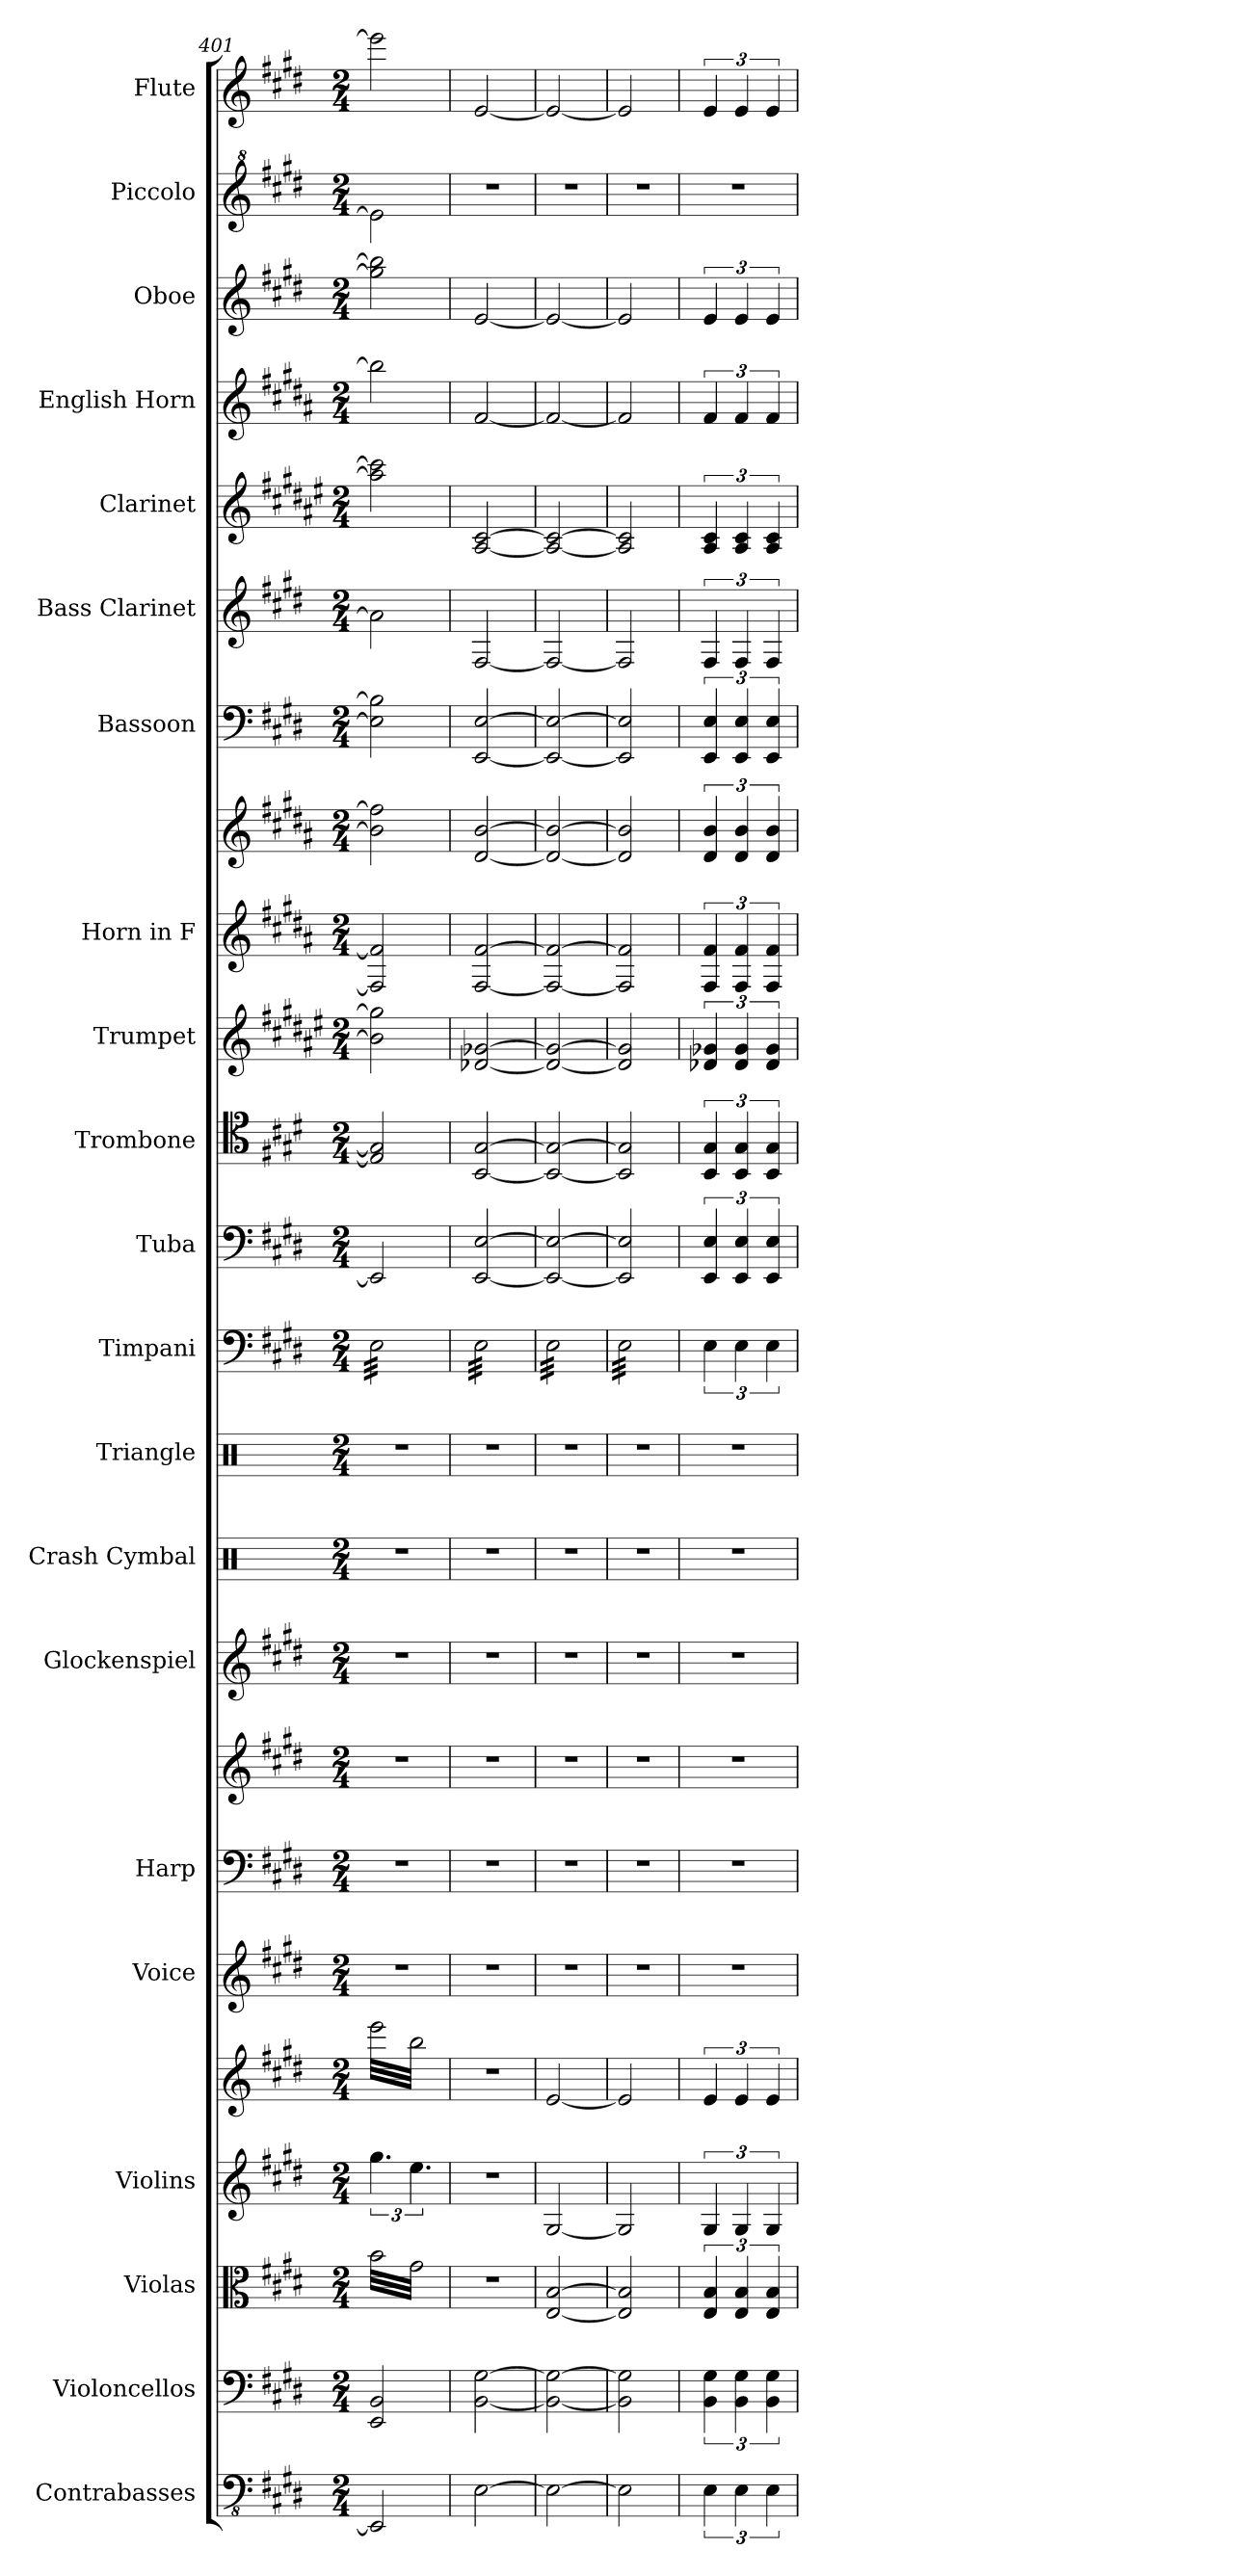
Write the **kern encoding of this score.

**kern	**kern	**kern	**kern	**kern	**kern	**kern	**kern	**kern	**kern	**kern	**kern	**kern	**kern	**kern	**kern	**kern	**kern	**kern	**kern	**kern	**kern	**kern	**kern
*part21	*part20	*part19	*part18	*part18	*part17	*part16	*part16	*part15	*part14	*part13	*part12	*part11	*part10	*part9	*part8	*part8	*part7	*part6	*part5	*part4	*part3	*part2	*part1
*staff24	*staff23	*staff22	*staff21	*staff20	*staff19	*staff18	*staff17	*staff16	*staff15	*staff14	*staff13	*staff12	*staff11	*staff10	*staff9	*staff8	*staff7	*staff6	*staff5	*staff4	*staff3	*staff2	*staff1
*I"Contrabasses	*I"Violoncellos	*I"Violas	*I"Violins	*	*I"Voice	*I"Harp	*	*I"Glockenspiel	*I"Crash Cymbal	*I"Triangle	*I"Timpani	*I"Tuba	*I"Trombone	*I"Trumpet	*I"Horn in F	*	*I"Bassoon	*I"Bass Clarinet	*I"Clarinet	*I"English Horn	*I"Oboe	*I"Piccolo	*I"Flute
*I'Cbs.	*I'Vcs.	*I'Vlas.	*I'Vlns.	*	*I'Vo.	*I'Hrp.	*	*I'Glk.	*I'Cr. Cym.	*I'Trgl.	*I'Timp.	*I'Tba.	*I'Tbn.	*I'Tpt.	*	*	*I'Bsn.	*I'B. Cl.	*I'Cl.	*I'E. Hn.	*I'Ob.	*I'Picc.	*I'Fl.
*clefFv4	*clefF4	*clefC3	*clefG2	*clefG2	*clefG2	*clefF4	*clefG2	*clefG2	*clefX	*clefX	*clefF4	*clefF4	*clefC4	*clefG2	*clefG2	*clefG2	*clefF4	*clefG2	*clefG2	*clefG2	*clefG2	*clefG^2	*clefG2
*	*	*	*	*	*	*	*	*ITrd-14c-24	*	*	*	*	*	*ITrd1c2	*ITrd4c7	*ITrd4c7	*	*ITrd8c14	*ITrd1c2	*ITrd4c7	*	*ITrd-7c-12	*
*k[f#c#g#d#]	*k[f#c#g#d#]	*k[f#c#g#d#]	*k[f#c#g#d#]	*k[f#c#g#d#]	*k[f#c#g#d#]	*k[f#c#g#d#]	*k[f#c#g#d#]	*k[f#c#g#d#]	*k[]	*k[]	*k[f#c#g#d#]	*k[f#c#g#d#]	*k[f#c#g#d#]	*k[f#c#g#d#]	*k[f#c#g#d#]	*k[f#c#g#d#]	*k[f#c#g#d#]	*k[f#c#g#d#]	*k[f#c#g#d#]	*k[f#c#g#d#]	*k[f#c#g#d#]	*k[f#c#g#d#]	*k[f#c#g#d#]
*M2/4	*M2/4	*M2/4	*M2/4	*M2/4	*M2/4	*M2/4	*M2/4	*M2/4	*M2/4	*M2/4	*M2/4	*M2/4	*M2/4	*M2/4	*M2/4	*M2/4	*M2/4	*M2/4	*M2/4	*M2/4	*M2/4	*M2/4	*M2/4
=401	=401	=401	=401	=401	=401	=401	=401	=401	=401	=401	=401	=401	=401	=401	=401	=401	=401	=401	=401	=401	=401	=401	=401
*	*	*tremolo	*	*	*	*	*	*	*	*	*	*	*	*	*	*	*	*	*	*	*	*	*
*	*	*	*	*tremolo	*	*	*	*	*	*	*	*	*	*	*	*	*	*	*	*	*	*	*
*	*	*	*	*	*	*	*	*	*	*	*tremolo	*	*	*	*	*	*	*	*	*	*	*	*
2EEE/]	2EE/ 2BB/	32b\LLL	6.gg#\	32eee\LLL	2r	2r	2r	2r	2r	2r	32E\LLL	2EE/]	2E/] 2G#/]	2a-\] 2ff-\]	2BB/] 2B/]	2e\] 2b\]	2E\] 2B\]	2A\]	2gg#\] 2bb\]	2ee\]	2gg#\] 2bb\]	2eee\]	2eee\]
.	.	32g#\	.	32bb\	.	.	.	.	.	.	32E\	.	.	.	.	.	.	.	.	.	.	.	.
.	.	32b\	.	32eee\	.	.	.	.	.	.	32E\	.	.	.	.	.	.	.	.	.	.	.	.
.	.	32g#\	.	32bb\	.	.	.	.	.	.	32E\	.	.	.	.	.	.	.	.	.	.	.	.
.	.	32b\	.	32eee\	.	.	.	.	.	.	32E\	.	.	.	.	.	.	.	.	.	.	.	.
.	.	32g#\	.	32bb\	.	.	.	.	.	.	32E\	.	.	.	.	.	.	.	.	.	.	.	.
.	.	32b\	.	32eee\	.	.	.	.	.	.	32E\	.	.	.	.	.	.	.	.	.	.	.	.
.	.	32g#\	.	32bb\	.	.	.	.	.	.	32E\	.	.	.	.	.	.	.	.	.	.	.	.
.	.	32b\	6.ee\	32eee\	.	.	.	.	.	.	32E\	.	.	.	.	.	.	.	.	.	.	.	.
.	.	32g#\	.	32bb\	.	.	.	.	.	.	32E\	.	.	.	.	.	.	.	.	.	.	.	.
.	.	32b\	.	32eee\	.	.	.	.	.	.	32E\	.	.	.	.	.	.	.	.	.	.	.	.
.	.	32g#\	.	32bb\	.	.	.	.	.	.	32E\	.	.	.	.	.	.	.	.	.	.	.	.
.	.	32b\	.	32eee\	.	.	.	.	.	.	32E\	.	.	.	.	.	.	.	.	.	.	.	.
.	.	32g#\	.	32bb\	.	.	.	.	.	.	32E\	.	.	.	.	.	.	.	.	.	.	.	.
.	.	32b\	.	32eee\	.	.	.	.	.	.	32E\	.	.	.	.	.	.	.	.	.	.	.	.
.	.	32g#\JJJ	.	32bb\JJJ	.	.	.	.	.	.	32E\JJJ	.	.	.	.	.	.	.	.	.	.	.	.
*	*	*	*	*Xtremolo	*	*	*	*	*	*	*	*	*	*	*	*	*	*	*	*	*	*	*
*	*	*Xtremolo	*	*	*	*	*	*	*	*	*	*	*	*	*	*	*	*	*	*	*	*	*
=402	=402	=402	=402	=402	=402	=402	=402	=402	=402	=402	=402	=402	=402	=402	=402	=402	=402	=402	=402	=402	=402	=402	=402
[2EE\	[2BB\ [2G#\	2r	2r	2r	2r	2r	2r	2r	2r	2r	32E\LLL	[2EE/ [2E/	[2BB/ [2G#/	[2c-X/ [2f-X/	[2BB/ [2B/	[2G#/ [2e/	[2EE/ [2E/	[2FF#/	[2G#/ [2B/	[2B/	[2e/	2r	[2e/
.	.	.	.	.	.	.	.	.	.	.	32E\	.	.	.	.	.	.	.	.	.	.	.	.
.	.	.	.	.	.	.	.	.	.	.	32E\	.	.	.	.	.	.	.	.	.	.	.	.
.	.	.	.	.	.	.	.	.	.	.	32E\	.	.	.	.	.	.	.	.	.	.	.	.
.	.	.	.	.	.	.	.	.	.	.	32E\	.	.	.	.	.	.	.	.	.	.	.	.
.	.	.	.	.	.	.	.	.	.	.	32E\	.	.	.	.	.	.	.	.	.	.	.	.
.	.	.	.	.	.	.	.	.	.	.	32E\	.	.	.	.	.	.	.	.	.	.	.	.
.	.	.	.	.	.	.	.	.	.	.	32E\	.	.	.	.	.	.	.	.	.	.	.	.
.	.	.	.	.	.	.	.	.	.	.	32E\	.	.	.	.	.	.	.	.	.	.	.	.
.	.	.	.	.	.	.	.	.	.	.	32E\	.	.	.	.	.	.	.	.	.	.	.	.
.	.	.	.	.	.	.	.	.	.	.	32E\	.	.	.	.	.	.	.	.	.	.	.	.
.	.	.	.	.	.	.	.	.	.	.	32E\	.	.	.	.	.	.	.	.	.	.	.	.
.	.	.	.	.	.	.	.	.	.	.	32E\	.	.	.	.	.	.	.	.	.	.	.	.
.	.	.	.	.	.	.	.	.	.	.	32E\	.	.	.	.	.	.	.	.	.	.	.	.
.	.	.	.	.	.	.	.	.	.	.	32E\	.	.	.	.	.	.	.	.	.	.	.	.
.	.	.	.	.	.	.	.	.	.	.	32E\JJJ	.	.	.	.	.	.	.	.	.	.	.	.
=403	=403	=403	=403	=403	=403	=403	=403	=403	=403	=403	=403	=403	=403	=403	=403	=403	=403	=403	=403	=403	=403	=403	=403
2EE\_	2BB\_ 2G#\_	[2E/ [2B/	[2G#/	[2e/	2r	2r	2r	2r	2r	2r	32E\LLL	2EE/_ 2E/_	2BB/_ 2G#/_	2c-/_ 2f-/_	2BB/_ 2B/_	2G#/_ 2e/_	2EE/_ 2E/_	2FF#/_	2G#/_ 2B/_	2B/_	2e/_	2r	2e/_
.	.	.	.	.	.	.	.	.	.	.	32E\	.	.	.	.	.	.	.	.	.	.	.	.
.	.	.	.	.	.	.	.	.	.	.	32E\	.	.	.	.	.	.	.	.	.	.	.	.
.	.	.	.	.	.	.	.	.	.	.	32E\	.	.	.	.	.	.	.	.	.	.	.	.
.	.	.	.	.	.	.	.	.	.	.	32E\	.	.	.	.	.	.	.	.	.	.	.	.
.	.	.	.	.	.	.	.	.	.	.	32E\	.	.	.	.	.	.	.	.	.	.	.	.
.	.	.	.	.	.	.	.	.	.	.	32E\	.	.	.	.	.	.	.	.	.	.	.	.
.	.	.	.	.	.	.	.	.	.	.	32E\	.	.	.	.	.	.	.	.	.	.	.	.
.	.	.	.	.	.	.	.	.	.	.	32E\	.	.	.	.	.	.	.	.	.	.	.	.
.	.	.	.	.	.	.	.	.	.	.	32E\	.	.	.	.	.	.	.	.	.	.	.	.
.	.	.	.	.	.	.	.	.	.	.	32E\	.	.	.	.	.	.	.	.	.	.	.	.
.	.	.	.	.	.	.	.	.	.	.	32E\	.	.	.	.	.	.	.	.	.	.	.	.
.	.	.	.	.	.	.	.	.	.	.	32E\	.	.	.	.	.	.	.	.	.	.	.	.
.	.	.	.	.	.	.	.	.	.	.	32E\	.	.	.	.	.	.	.	.	.	.	.	.
.	.	.	.	.	.	.	.	.	.	.	32E\	.	.	.	.	.	.	.	.	.	.	.	.
.	.	.	.	.	.	.	.	.	.	.	32E\JJJ	.	.	.	.	.	.	.	.	.	.	.	.
=404	=404	=404	=404	=404	=404	=404	=404	=404	=404	=404	=404	=404	=404	=404	=404	=404	=404	=404	=404	=404	=404	=404	=404
2EE\]	2BB\] 2G#\]	2E/] 2B/]	2G#/]	2e/]	2r	2r	2r	2r	2r	2r	32E\LLL	2EE/] 2E/]	2BB/] 2G#/]	2c-/] 2f-/]	2BB/] 2B/]	2G#/] 2e/]	2EE/] 2E/]	2FF#/]	2G#/] 2B/]	2B/]	2e/]	2r	2e/]
.	.	.	.	.	.	.	.	.	.	.	32E\	.	.	.	.	.	.	.	.	.	.	.	.
.	.	.	.	.	.	.	.	.	.	.	32E\	.	.	.	.	.	.	.	.	.	.	.	.
.	.	.	.	.	.	.	.	.	.	.	32E\	.	.	.	.	.	.	.	.	.	.	.	.
.	.	.	.	.	.	.	.	.	.	.	32E\	.	.	.	.	.	.	.	.	.	.	.	.
.	.	.	.	.	.	.	.	.	.	.	32E\	.	.	.	.	.	.	.	.	.	.	.	.
.	.	.	.	.	.	.	.	.	.	.	32E\	.	.	.	.	.	.	.	.	.	.	.	.
.	.	.	.	.	.	.	.	.	.	.	32E\	.	.	.	.	.	.	.	.	.	.	.	.
.	.	.	.	.	.	.	.	.	.	.	32E\	.	.	.	.	.	.	.	.	.	.	.	.
.	.	.	.	.	.	.	.	.	.	.	32E\	.	.	.	.	.	.	.	.	.	.	.	.
.	.	.	.	.	.	.	.	.	.	.	32E\	.	.	.	.	.	.	.	.	.	.	.	.
.	.	.	.	.	.	.	.	.	.	.	32E\	.	.	.	.	.	.	.	.	.	.	.	.
.	.	.	.	.	.	.	.	.	.	.	32E\	.	.	.	.	.	.	.	.	.	.	.	.
.	.	.	.	.	.	.	.	.	.	.	32E\	.	.	.	.	.	.	.	.	.	.	.	.
.	.	.	.	.	.	.	.	.	.	.	32E\	.	.	.	.	.	.	.	.	.	.	.	.
.	.	.	.	.	.	.	.	.	.	.	32E\JJJ	.	.	.	.	.	.	.	.	.	.	.	.
*	*	*	*	*	*	*	*	*	*	*	*Xtremolo	*	*	*	*	*	*	*	*	*	*	*	*
=405	=405	=405	=405	=405	=405	=405	=405	=405	=405	=405	=405	=405	=405	=405	=405	=405	=405	=405	=405	=405	=405	=405	=405
6EE\	6BB\ 6G#\	6E/ 6B/	6G#/	6e/	2r	2r	2r	2r	2r	2r	6E\	6EE/ 6E/	6BB/ 6G#/	6c-X/ 6f-X/	6BB/ 6B/	6G#/ 6e/	6EE/ 6E/	6FF#/	6G#/ 6B/	6B/	6e/	2r	6e/
6EE\	6BB\ 6G#\	6E/ 6B/	6G#/	6e/	.	.	.	.	.	.	6E\	6EE/ 6E/	6BB/ 6G#/	6c-/ 6f-/	6BB/ 6B/	6G#/ 6e/	6EE/ 6E/	6FF#/	6G#/ 6B/	6B/	6e/	.	6e/
6EE\	6BB\ 6G#\	6E/ 6B/	6G#/	6e/	.	.	.	.	.	.	6E\	6EE/ 6E/	6BB/ 6G#/	6c-/ 6f-/	6BB/ 6B/	6G#/ 6e/	6EE/ 6E/	6FF#/	6G#/ 6B/	6B/	6e/	.	6e/
=	=	=	=	=	=	=	=	=	=	=	=	=	=	=	=	=	=	=	=	=	=	=	=
*-	*-	*-	*-	*-	*-	*-	*-	*-	*-	*-	*-	*-	*-	*-	*-	*-	*-	*-	*-	*-	*-	*-	*-
